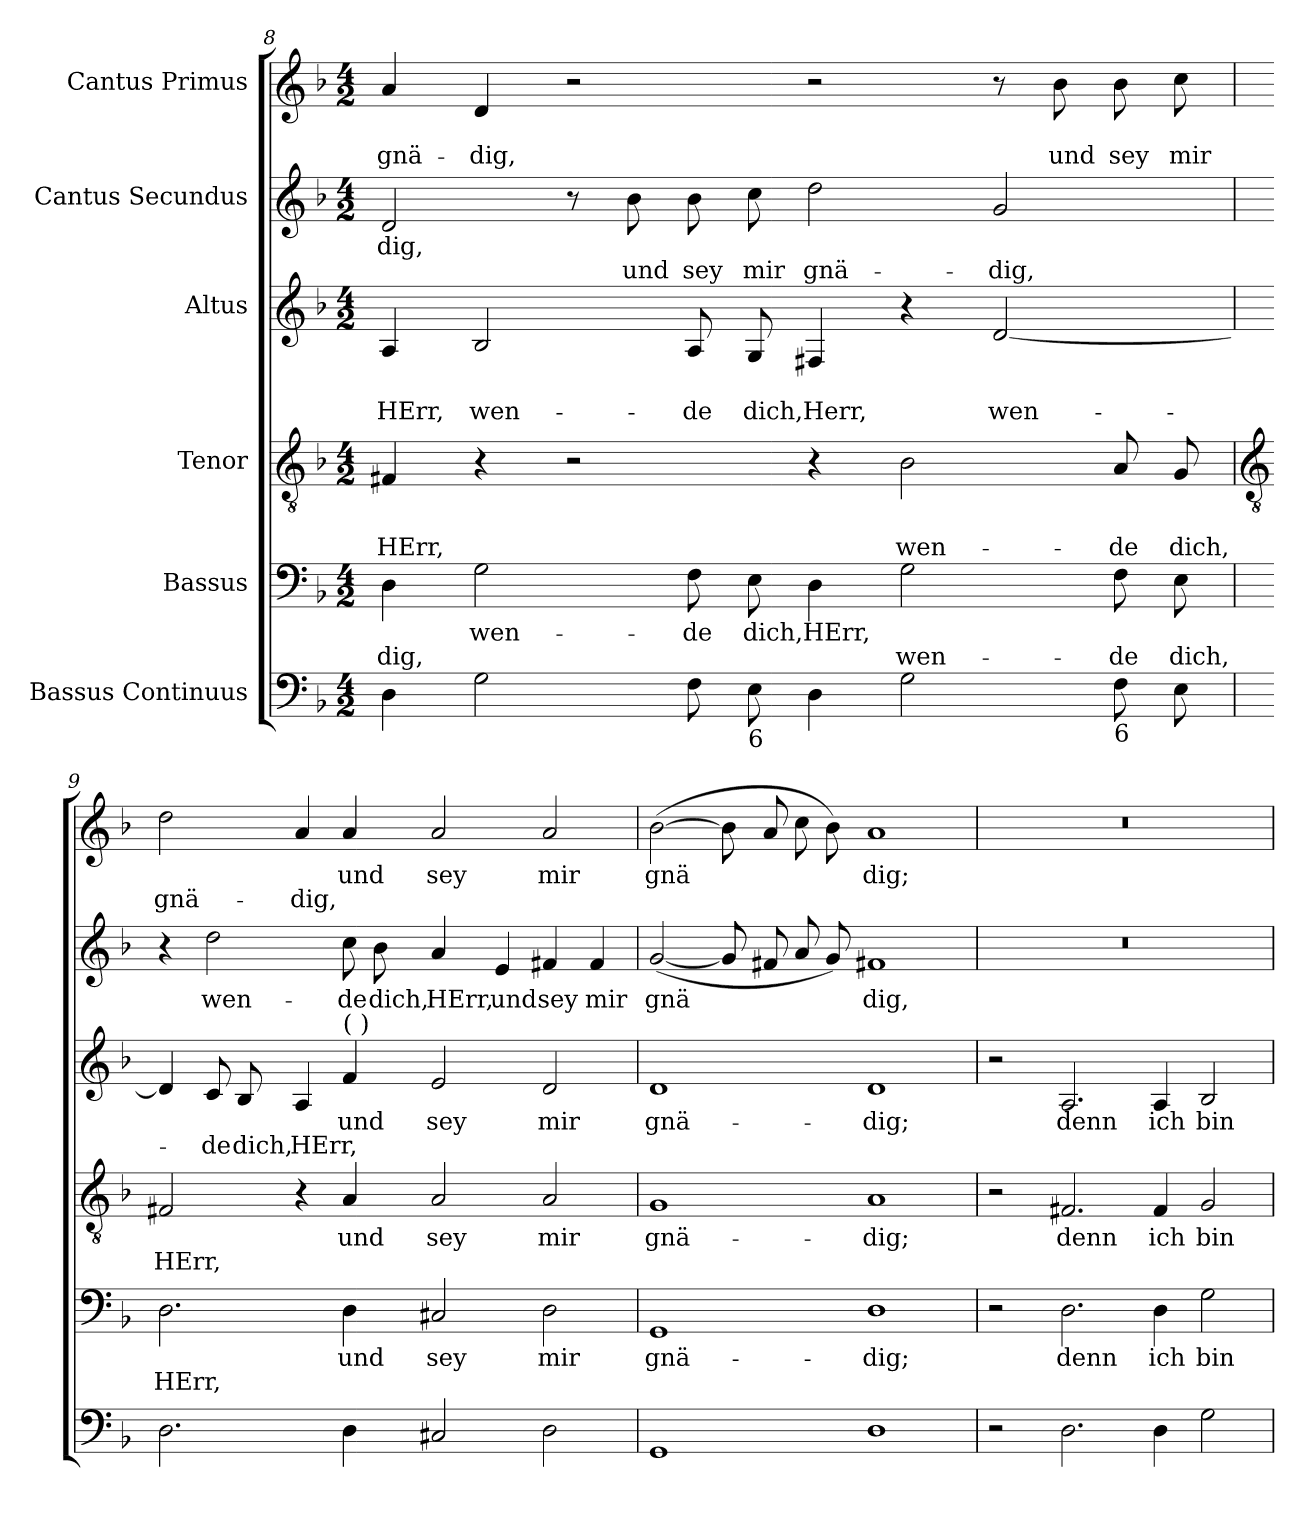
**kern	**kern	**text	**text	**kern	**text	**text	**kern	**text	**text	**kern	**text	**text	**kern	**text	**text
*part6	*part5	*part5	*part5	*part4	*part4	*part4	*part3	*part3	*part3	*part2	*part2	*part2	*part1	*part1	*part1
*staff6	*staff5	*staff5	*staff5	*staff4	*staff4	*staff4	*staff3	*staff3	*staff3	*staff2	*staff2	*staff2	*staff1	*staff1	*staff1
*I"Bassus Continuus	*I"Bassus	*	*	*I"Tenor	*	*	*I"Altus	*	*	*I"Cantus Secundus	*	*	*I"Cantus Primus	*	*
*clefF4	*clefF4	*	*	*clefGv2	*	*	*clefG2	*	*	*clefG2	*	*	*clefG2	*	*
*k[b-]	*k[b-]	*	*	*k[b-]	*	*	*k[b-]	*	*	*k[b-]	*	*	*k[b-]	*	*
*F:	*F:	*	*	*F:	*	*	*F:	*	*	*F:	*	*	*F:	*	*
*M4/2	*M4/2	*	*	*M4/2	*	*	*M4/2	*	*	*M4/2	*	*	*M4/2	*	*
=8	=8	=8	=8	=8	=8	=8	=8	=8	=8	=8	=8	=8	=8	=8	=8
!	!	!	!LO:LY:b	!	!	!LO:LY:b	!	!	!LO:LY:b	!	!LO:LY:b	!	!	!	!LO:LY:b
4D	4D	.	-dig,	4F#X	.	HErr,	4A	.	HErr,	2d	-dig,	.	4a	.	gnä-
!	!	!LO:LY:b	!	!	!	!	!	!	!LO:LY:b	!	!	!	!	!	!LO:LY:b
2G	2G	wen-	.	4r	.	.	2B-	.	wen-	.	.	.	4d	.	-dig,
.	.	.	.	2r	.	.	.	.	.	8r	.	.	2r	.	.
!	!	!	!	!	!	!	!	!	!	!	!	!LO:LY:b	!	!	!
.	.	.	.	.	.	.	.	.	.	8b-	.	und	.	.	.
!	!	!LO:LY:b	!	!	!	!	!	!	!LO:LY:b	!	!	!LO:LY:b	!	!	!
8F	8F	-de	.	.	.	.	8A	.	-de	8b-	.	sey	.	.	.
!LO:TX:b:t=6	!	!	!	!	!	!	!	!	!	!	!	!	!	!	!
!	!	!LO:LY:b	!	!	!	!	!	!	!LO:LY:b	!	!	!LO:LY:b	!	!	!
8E	8E	dich,	.	.	.	.	8G	.	dich,	8cc	.	mir	.	.	.
!	!	!LO:LY:b	!	!	!	!	!	!	!LO:LY:b	!	!	!LO:LY:b	!	!	!
4D	4D	HErr,	.	4r	.	.	4F#X	.	Herr,	2dd	.	gnä-	2r	.	.
!	!	!	!LO:LY:b	!	!	!LO:LY:b	!	!	!	!	!	!	!	!	!
2G	2G	.	wen-	2B-	.	wen-	4r	.	.	.	.	.	.	.	.
!	!	!	!	!	!	!	!	!	!LO:LY:b	!	!	!LO:LY:b	!	!	!
.	.	.	.	.	.	.	[2d	.	wen-	2g	.	-dig,	8r	.	.
!	!	!	!	!	!	!	!	!	!	!	!	!	!	!	!LO:LY:b
.	.	.	.	.	.	.	.	.	.	.	.	.	8b-	.	und
!LO:TX:b:t=6	!	!	!	!	!	!	!	!	!	!	!	!	!	!	!
!	!	!	!LO:LY:b	!	!	!LO:LY:b	!	!	!	!	!	!	!	!	!LO:LY:b
8F	8F	.	-de	8A	.	-de	.	.	.	.	.	.	8b-	.	sey
!	!	!	!LO:LY:b	!	!	!LO:LY:b	!	!	!	!	!	!	!	!	!LO:LY:b
8E	8E	.	dich,	8G	.	dich,	.	.	.	.	.	.	8cc	.	mir
!!LO:LB:g=z
=9	=9	=9	=9	=9	=9	=9	=9	=9	=9	=9	=9	=9	=9	=9	=9
*	*	*	*	*clefGv2	*	*	*	*	*	*	*	*	*	*	*
!	!	!	!LO:LY:b	!	!	!LO:LY:b	!	!	!	!	!	!	!	!	!LO:LY:b
2.D	2.D	.	HErr,	2F#X	.	HErr,	4d]	.	.	4r	.	.	2dd	.	gnä-
!	!	!	!	!	!	!	!	!	!LO:LY:b	!	!LO:LY:b	!	!	!	!
.	.	.	.	.	.	.	8c	.	-de	2dd	wen-	.	.	.	.
!	!	!	!	!	!	!	!	!	!LO:LY:b	!	!	!	!	!	!
.	.	.	.	.	.	.	8B-	.	dich,	.	.	.	.	.	.
!	!	!	!	!	!	!	!	!	!LO:LY:b	!	!	!	!	!	!LO:LY:b
.	.	.	.	4r	.	.	4A	.	HErr,	.	.	.	4a	.	-dig,
!	!	!	!	!	!	!	!LO:TX:a:t=(  )	!	!	!	!	!	!	!	!
!	!	!LO:LY:b	!	!	!LO:LY:b	!	!	!LO:LY:b	!	!	!LO:LY:b	!	!	!LO:LY:b	!
4D	4D	und	.	4A	und	.	4f	und	.	8cc	-de	.	4a	und	.
!	!	!	!	!	!	!	!	!	!	!	!LO:LY:b	!	!	!	!
.	.	.	.	.	.	.	.	.	.	8b-	dich,	.	.	.	.
!	!	!LO:LY:b	!	!	!LO:LY:b	!	!	!LO:LY:b	!	!	!LO:LY:b	!	!	!LO:LY:b	!
2C#X	2C#X	sey	.	2A	sey	.	2e	sey	.	4a	HErr,	.	2a	sey	.
!	!	!	!	!	!	!	!	!	!	!	!LO:LY:b	!	!	!	!
.	.	.	.	.	.	.	.	.	.	4e	und	.	.	.	.
!	!	!LO:LY:b	!	!	!LO:LY:b	!	!	!LO:LY:b	!	!	!LO:LY:b	!	!	!LO:LY:b	!
2D	2D	mir	.	2A	mir	.	2d	mir	.	4f#X	sey	.	2a	mir	.
!	!	!	!	!	!	!	!	!	!	!	!LO:LY:b	!	!	!	!
.	.	.	.	.	.	.	.	.	.	4f#	mir	.	.	.	.
=10	=10	=10	=10	=10	=10	=10	=10	=10	=10	=10	=10	=10	=10	=10	=10
!	!	!LO:LY:b	!	!	!LO:LY:b	!	!	!LO:LY:b	!	!	!LO:LY:b	!	!	!LO:LY:b	!
1GG	1GG	gnä-	.	1G	gnä-	.	1d	gnä-	.	(<[2g	gnä	.	(>[2b-	gnä	.
.	.	.	.	.	.	.	.	.	.	8gL]	.	.	8b-L]	.	.
.	.	.	.	.	.	.	.	.	.	8f#X	.	.	8a	.	.
.	.	.	.	.	.	.	.	.	.	8a	.	.	8cc	.	.
.	.	.	.	.	.	.	.	.	.	8g)	.	.	8b-)	.	.
!	!	!LO:LY:b	!	!	!LO:LY:b	!	!	!LO:LY:b	!	!	!LO:LY:b	!	!	!LO:LY:b	!
1D	1D	-dig;	.	1A	-dig;	.	1d	-dig;	.	1f#X	dig,	.	1a	dig;	.
=11	=11	=11	=11	=11	=11	=11	=11	=11	=11	=11	=11	=11	=11	=11	=11
2r	2r	.	.	2r	.	.	2r	.	.	0r	.	.	0r	.	.
!	!	!LO:LY:b	!	!	!LO:LY:b	!	!	!LO:LY:b	!	!	!	!	!	!	!
2.D	2.D	denn	.	2.F#X	denn	.	2.A	denn	.	.	.	.	.	.	.
!	!	!LO:LY:b	!	!	!LO:LY:b	!	!	!LO:LY:b	!	!	!	!	!	!	!
4D	4D	ich	.	4F#	ich	.	4A	ich	.	.	.	.	.	.	.
!	!	!LO:LY:b	!	!	!LO:LY:b	!	!	!LO:LY:b	!	!	!	!	!	!	!
2G	2G	bin	.	2G	bin	.	2B-	bin	.	.	.	.	.	.	.
=	=	=	=	=	=	=	=	=	=	=	=	=	=	=	=
*-	*-	*-	*-	*-	*-	*-	*-	*-	*-	*-	*-	*-	*-	*-	*-
